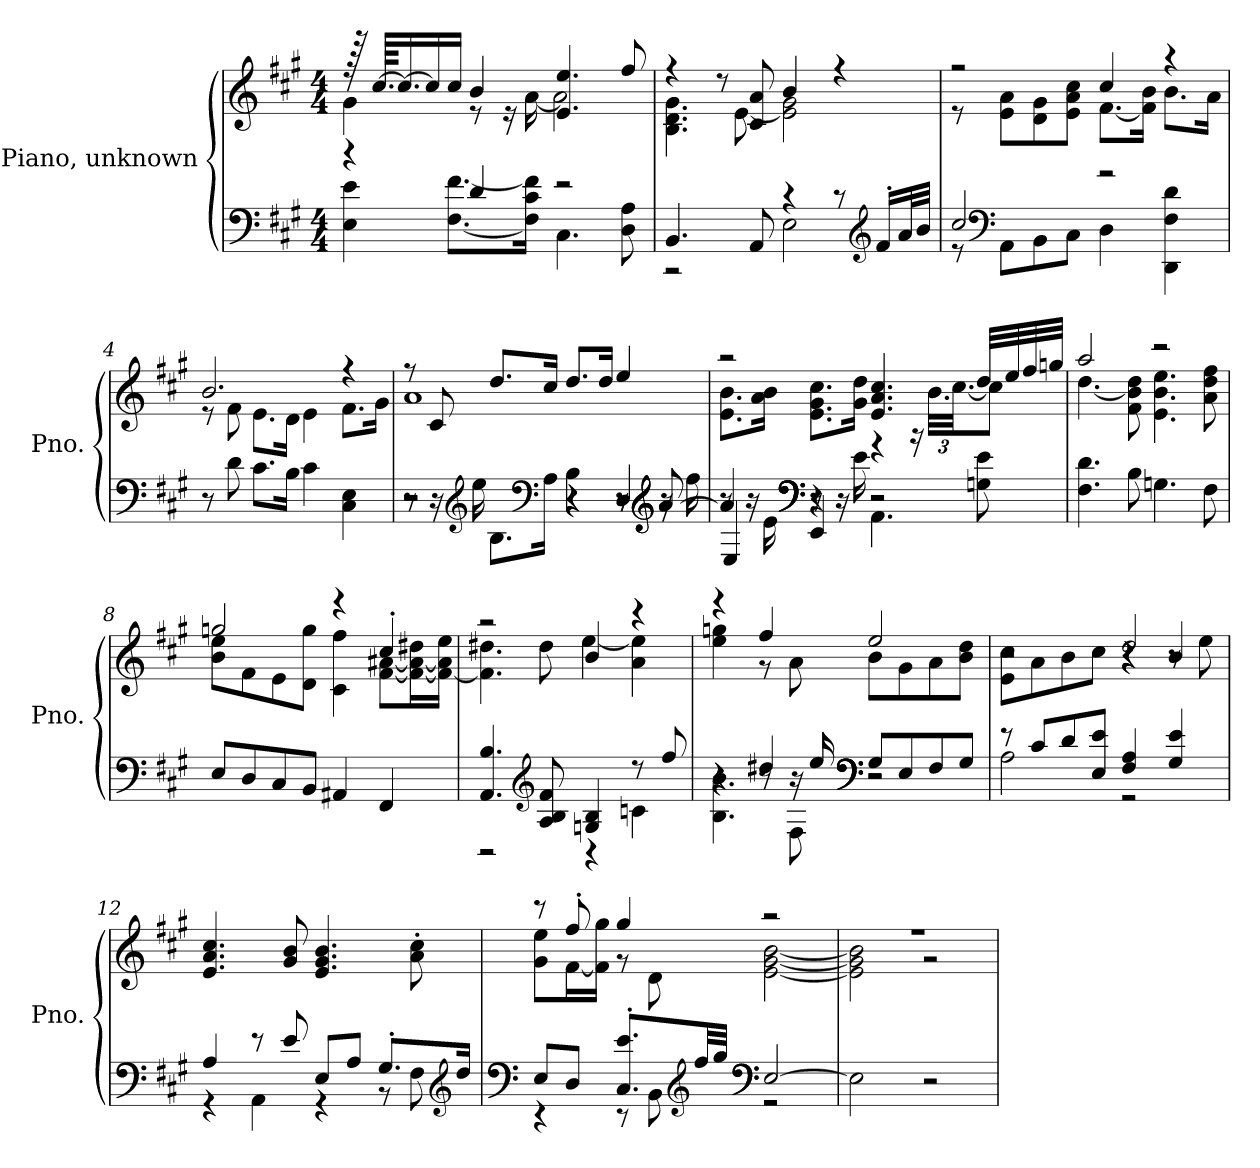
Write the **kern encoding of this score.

**kern	**kern
*part1	*part1
*staff2	*staff1
*I"Piano, unknown	*
*I'Pno.	*
*clefF4	*clefG2
*k[f#c#g#]	*k[f#c#g#]
*M4/4	*M4/4
*MM120	*MM120
=1	=1
*^	*^
4r	4E\ 4e\	128r	4g#\
.	.	[64.cc#/KKLL	.
.	.	16.cc#/_	.
.	.	16cc#/]	.
.	.	16cc#/JJ	.
4d/	[8.F#\ [8.f#\L	4b/	8r
.	.	.	16r
.	16F#\] 16c#\ 16f#\]Jk	.	[16a\
2r	4.C#\	4.e/ 4.ee/	2a\]
.	8D\ 8A\	8ff#/	.
=2	=2	=2	=2
4.BB/	2r	4r	4.B\ 4.d\ 4.g#\
.	.	8r	.
8AA/	.	8c#/ 8a/	[8e\
4r	2E\	4b/	2e\] 2g#\
8r	.	4r	.
*clefG2	*	*	*
16f#'/LL	.	.	.
32a/L	.	.	.
32b/JJJ	.	.	.
=3	=3	=3	=3
2cc#/	8r	2r	8r
*clefF4	*	*	*
.	8AA\L	.	8e\ 8a\L
.	8BB\	.	8d\ 8g#\
.	8C#\J	.	8e\ 8a\ 8cc#\J
2r	4D\	4cc#/	[8.f#\L
.	.	.	16f#\] 16b\Jk
.	4DD\ 4F#\ 4d\	4r	8.b\L
.	.	.	16a\Jk
*v	*v	*	*
!!LO:LB:g=z	!!
=4	=4	=4
8r	2.b/	8r
8d\	.	8f#\
8.c#\L	.	8.e\L
16B\Jk	.	16d\Jk
4c#\	.	4e\
4C#\ 4E\	4r	8.f#\L
.	.	16g#\Jk
=5	=5	=5
*^	*	*
*	*^	*	*
2r	8r	2r	8r	1a
.	16r	.	8c#/	.
*clefG2	*	*	*	*
.	16ee\	.	.	.
.	8.B\L	.	8.dd/L	.
*clefF4	*	*	*	*
.	16A\Jk	.	16cc#/Jk	.
4r	4B\	4r	8.dd/L	.
.	.	.	16dd/Jk	.
8r	8r	4D/	4ee/	.
*clefG2	*	*	*	*
[8a/	16r	.	.	.
.	16ff#\	.	.	.
!!LO:LB:g=z	!!
=6	=6	=6	=6	=6
4a/]	8r	4E/	2r	8.e\ 8.b\L
.	16r	.	.	.
.	16e\	.	.	16a\ 16b\Jk
*clefF4	*	*	*	*
4r	8r	4EE/	.	8.e\ 8.g#\ 8.cc#\L
.	16r	.	.	.
.	16e\	.	.	16g#\ 16dd\Jk
2r	4.AA\	2r	4.e/ 4.a/ 4.cc#/	4r
.	.	.	.	16r
*	*	*	*	*Xbrackettup
.	.	.	.	48.b\LLL
.	.	.	.	[48.cc#\JJ
.	8Gn\ 8e\	.	32dd/LLL	8cc#\J]
.	.	.	32ee/	.
.	.	.	32ff#/	.
.	.	.	32ggn/JJJ	.
*v	*v	*v	*	*
=7	=7	=7
4.F#\ 4.d\	2aa/	[4.dd\
8B\	.	8f#\ 8b\ 8dd\]
4.Gn\	2r	4.e\ 4.b\ 4.ee\
8F#\	.	8a\ 8dd\ 8ff#\
=8	=8	=8
8E/L	2ggn/	8b\ 8ee\L
8D/	.	8f#\
8C#/	.	8e\
8BB/J	.	8d\ 8gg\J
4AA#X/	4r	4c#\ 4ff#\
4FF#/	4cc#'/	[8f#\ [8a#X\L
.	.	16f#\_ 16a#\_ 16dd#X\L
.	.	16f#\_ 16a#\] 16ee\JJ
!!LO:LB:g=z	!!
=9	=9	=9
*^	*	*
4.AA/ 4.B/	2r	2r	4.f#\] 4.dd#X\
*clefG2	*	*	*
8A/ 8B/ 8f#/	.	.	8dd#\
4Gn/ 4B/	4r	4b/	[4ee\
8r	4cn\	4r	4a\ 4ee\]
8ff#/	.	.	.
=10	=10	=10	=10
*	*^	*	*
4r	4.B\ 4.b\	4r	4r	4ee\ 4ggn\
4dd#X/	.	8r	4ff#/	8r
.	8F#\	16r	.	8a\
.	.	16ee/	.	.
*clefF4	*	*	*	*
2r	2r	8G#/L	2ee/	8b\L
.	.	8E/	.	8g#\
.	.	8F#/	.	8a\
.	.	8G#/J	.	8b\ 8dd\J
*	*v	*v	*	*
=11	=11	=11	=11
*	*	*	*^
8r	2A\	2r	8e\ 8cc#\L	2r
8c#/L	.	.	8a\	.
8d/	.	.	8b\	.
8E/ 8e/J	.	.	8cc#\J	.
4F#/ 4A/	2r	2dd/	4r	4r
4G#/ 4e/	.	.	8r	4b/
.	.	.	8ee\	.
*	*	*v	*v	*v
=12	=12	=12
4A/	4r	4.e/ 4.a/ 4.cc#/
8r	4AA\	.
8e/	.	8g#/ 8b/
8E/L	4r	4.e/ 4.g#/ 4.b/
8A/J	.	.
8.G#'/L	8r	.
.	8F#\	8a\' 8cc#\'
*clefG2	*	*
16dd/Jk	.	.
!!LO:LB:g=z
=13	=13	=13
*clefF4	*	*
*	*	*^
8E/L	4r	8r	8g#\ 8ee\L
8D/J	.	8ff#'/	[16f#\L
.	.	.	16f#\] 16gg#\JJ
8.C#/' 8.e/'L	8r	4gg#/	8r
.	8BB\	.	8d\
*clefG2	*	*	*
32ff#/LL	.	.	.
32gg#/JJJ	.	.	.
*clefF4	*	*	*
[2E/	2r	2r	[2e\ [2g#\ [2b\
*v	*v	*	*
=14	=14	=14
2E\]	1r	2e\] 2g#\] 2b\]
2r	.	2r
*	*v	*v
=	=
*-	*-
